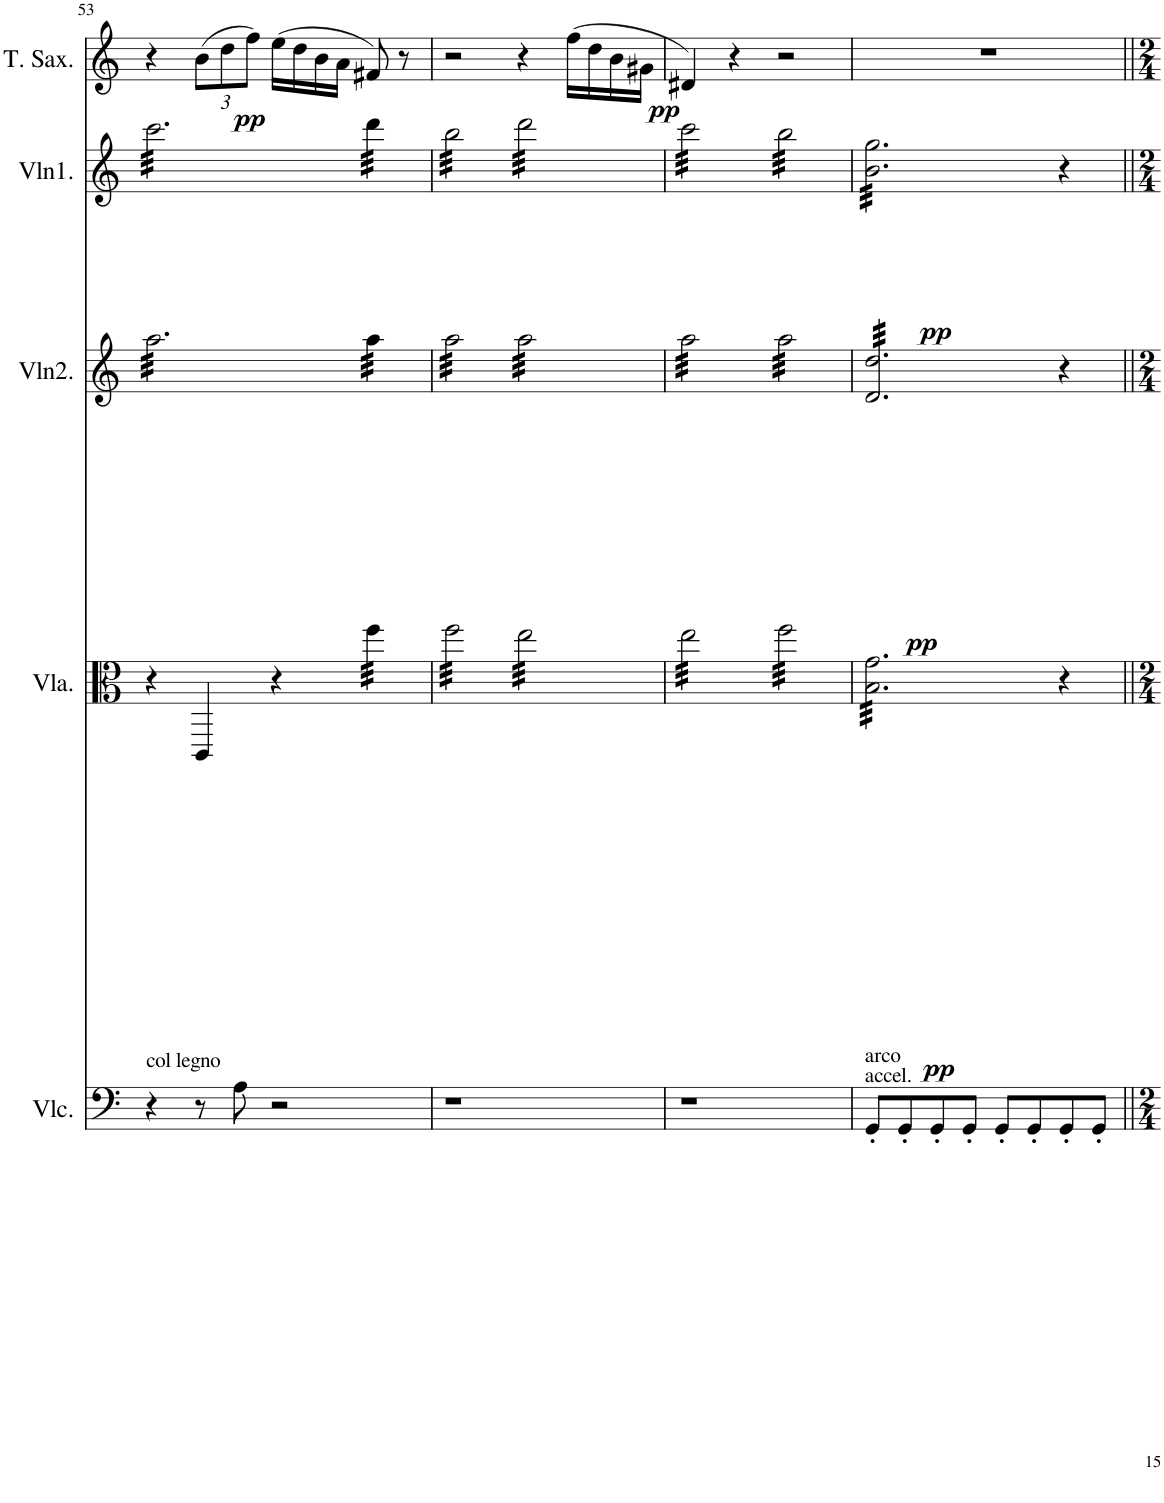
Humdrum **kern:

**kern	**dynam	**kern	**dynam	**kern	**dynam	**kern	**dynam	**kern	**dynam
*part5	*part5	*part4	*part4	*part3	*part3	*part2	*part2	*part1	*part1
*staff5	*staff5	*staff4	*staff4	*staff3	*staff3	*staff2	*staff2	*staff1	*staff1
*I"Cello	*	*I"Viola	*	*I"Violin2	*	*I"Violin1	*	*I"Tenor Sax	*
*	*	*I'Vla.	*	*I'Vln2.	*	*I'Vln1.	*	*I'T. Sax.	*
!!LO:PB:g=z
*clefF4	*	*clefC3	*	*clefG2	*	*clefG2	*	*clefG2	*
*	*	*	*	*	*	*	*	*Trd8c14	*
*k[]	*	*k[]	*	*k[]	*	*k[]	*	*k[]	*
*M4/4	*	*M4/4	*	*M4/4	*	*M4/4	*	*M4/4	*
=53	=53	=53	=53	=53	=53	=53	=53	=53	=53
!LO:TX:a:t=col legno	!	!	!	!	!	!	!	!	!
*	*	*	*	*tremolo	*	*	*	*	*
*	*	*	*	*	*	*tremolo	*	*	*
4r	.	4r	.	32aa\LLL	.	32ccc\LLL	.	4r	.
.	.	.	.	32aa\	.	32ccc\	.	.	.
.	.	.	.	32aa\	.	32ccc\	.	.	.
.	.	.	.	32aa\	.	32ccc\	.	.	.
.	.	.	.	32aa\	.	32ccc\	.	.	.
.	.	.	.	32aa\	.	32ccc\	.	.	.
.	.	.	.	32aa\	.	32ccc\	.	.	.
.	.	.	.	32aa\	.	32ccc\	.	.	.
*	*	*	*	*	*	*	*	*Xbrackettup	*
!	!	!	!	!	!	!	!	!	!LO:DY:b
8r	.	4CC/	.	32aa\	.	32ccc\	.	(12b\L	pp
.	.	.	.	32aa\	.	32ccc\	.	.	.
.	.	.	.	32aa\	.	32ccc\	.	.	.
.	.	.	.	.	.	.	.	12dd\	.
.	.	.	.	32aa\	.	32ccc\	.	.	.
8A\	.	.	.	32aa\	.	32ccc\	.	.	.
.	.	.	.	32aa\	.	32ccc\	.	.	.
.	.	.	.	.	.	.	.	12ff\J)	.
.	.	.	.	32aa\	.	32ccc\	.	.	.
.	.	.	.	32aa\	.	32ccc\	.	.	.
2r	.	4r	.	32aa\	.	32ccc\	.	(16ee\LL	.
.	.	.	.	32aa\	.	32ccc\	.	.	.
.	.	.	.	32aa\	.	32ccc\	.	16dd\	.
.	.	.	.	32aa\	.	32ccc\	.	.	.
.	.	.	.	32aa\	.	32ccc\	.	16b\	.
.	.	.	.	32aa\	.	32ccc\	.	.	.
.	.	.	.	32aa\	.	32ccc\	.	16a\JJ	.
.	.	.	.	32aa\JJJ	.	32ccc\JJJ	.	.	.
*	*	*tremolo	*	*	*	*	*	*	*
.	.	32ff\LLL	.	32aa\LLL	.	32ddd\LLL	.	8f#X/)	.
.	.	32ff\	.	32aa\	.	32ddd\	.	.	.
.	.	32ff\	.	32aa\	.	32ddd\	.	.	.
.	.	32ff\	.	32aa\	.	32ddd\	.	.	.
.	.	32ff\	.	32aa\	.	32ddd\	.	8r	.
.	.	32ff\	.	32aa\	.	32ddd\	.	.	.
.	.	32ff\	.	32aa\	.	32ddd\	.	.	.
.	.	32ff\JJJ	.	32aa\JJJ	.	32ddd\JJJ	.	.	.
=54	=54	=54	=54	=54	=54	=54	=54	=54	=54
1r	.	32ff\LLL	.	32aa\LLL	.	32bb\LLL	.	2r	.
.	.	32ff\	.	32aa\	.	32bb\	.	.	.
.	.	32ff\	.	32aa\	.	32bb\	.	.	.
.	.	32ff\	.	32aa\	.	32bb\	.	.	.
.	.	32ff\	.	32aa\	.	32bb\	.	.	.
.	.	32ff\	.	32aa\	.	32bb\	.	.	.
.	.	32ff\	.	32aa\	.	32bb\	.	.	.
.	.	32ff\	.	32aa\	.	32bb\	.	.	.
.	.	32ff\	.	32aa\	.	32bb\	.	.	.
.	.	32ff\	.	32aa\	.	32bb\	.	.	.
.	.	32ff\	.	32aa\	.	32bb\	.	.	.
.	.	32ff\	.	32aa\	.	32bb\	.	.	.
.	.	32ff\	.	32aa\	.	32bb\	.	.	.
.	.	32ff\	.	32aa\	.	32bb\	.	.	.
.	.	32ff\	.	32aa\	.	32bb\	.	.	.
.	.	32ff\JJJ	.	32aa\JJJ	.	32bb\JJJ	.	.	.
.	.	32ee\LLL	.	32aa\LLL	.	32ddd\LLL	.	4r	.
.	.	32ee\	.	32aa\	.	32ddd\	.	.	.
.	.	32ee\	.	32aa\	.	32ddd\	.	.	.
.	.	32ee\	.	32aa\	.	32ddd\	.	.	.
.	.	32ee\	.	32aa\	.	32ddd\	.	.	.
.	.	32ee\	.	32aa\	.	32ddd\	.	.	.
.	.	32ee\	.	32aa\	.	32ddd\	.	.	.
.	.	32ee\	.	32aa\	.	32ddd\	.	.	.
!	!	!	!	!	!	!	!	!	!LO:DY:b
.	.	32ee\	.	32aa\	.	32ddd\	.	(16ff\LL	pp
.	.	32ee\	.	32aa\	.	32ddd\	.	.	.
.	.	32ee\	.	32aa\	.	32ddd\	.	16dd\	.
.	.	32ee\	.	32aa\	.	32ddd\	.	.	.
.	.	32ee\	.	32aa\	.	32ddd\	.	16b\	.
.	.	32ee\	.	32aa\	.	32ddd\	.	.	.
.	.	32ee\	.	32aa\	.	32ddd\	.	16g#X\JJ	.
.	.	32ee\JJJ	.	32aa\JJJ	.	32ddd\JJJ	.	.	.
=55	=55	=55	=55	=55	=55	=55	=55	=55	=55
1r	.	32ee\LLL	.	32aa\LLL	.	32ccc\LLL	.	4d#X/)	.
.	.	32ee\	.	32aa\	.	32ccc\	.	.	.
.	.	32ee\	.	32aa\	.	32ccc\	.	.	.
.	.	32ee\	.	32aa\	.	32ccc\	.	.	.
.	.	32ee\	.	32aa\	.	32ccc\	.	.	.
.	.	32ee\	.	32aa\	.	32ccc\	.	.	.
.	.	32ee\	.	32aa\	.	32ccc\	.	.	.
.	.	32ee\	.	32aa\	.	32ccc\	.	.	.
.	.	32ee\	.	32aa\	.	32ccc\	.	4r	.
.	.	32ee\	.	32aa\	.	32ccc\	.	.	.
.	.	32ee\	.	32aa\	.	32ccc\	.	.	.
.	.	32ee\	.	32aa\	.	32ccc\	.	.	.
.	.	32ee\	.	32aa\	.	32ccc\	.	.	.
.	.	32ee\	.	32aa\	.	32ccc\	.	.	.
.	.	32ee\	.	32aa\	.	32ccc\	.	.	.
.	.	32ee\JJJ	.	32aa\JJJ	.	32ccc\JJJ	.	.	.
.	.	32ff\LLL	.	32aa\LLL	.	32bb\LLL	.	2r	.
.	.	32ff\	.	32aa\	.	32bb\	.	.	.
.	.	32ff\	.	32aa\	.	32bb\	.	.	.
.	.	32ff\	.	32aa\	.	32bb\	.	.	.
.	.	32ff\	.	32aa\	.	32bb\	.	.	.
.	.	32ff\	.	32aa\	.	32bb\	.	.	.
.	.	32ff\	.	32aa\	.	32bb\	.	.	.
.	.	32ff\	.	32aa\	.	32bb\	.	.	.
.	.	32ff\	.	32aa\	.	32bb\	.	.	.
.	.	32ff\	.	32aa\	.	32bb\	.	.	.
.	.	32ff\	.	32aa\	.	32bb\	.	.	.
.	.	32ff\	.	32aa\	.	32bb\	.	.	.
.	.	32ff\	.	32aa\	.	32bb\	.	.	.
.	.	32ff\	.	32aa\	.	32bb\	.	.	.
.	.	32ff\	.	32aa\	.	32bb\	.	.	.
.	.	32ff\JJJ	.	32aa\JJJ	.	32bb\JJJ	.	.	.
=56	=56	=56	=56	=56	=56	=56	=56	=56	=56
!LO:TX:a:t=accel.	!	!	!	!	!	!	!	!	!
!LO:TX:a:t=arco	!	!	!	!	!	!	!	!	!
!	!LO:HP:b	!	!	!	!	!	!	!	!
!	!LO:DY:n=1:b	!	!LO:DY:b	!	!LO:DY:b	!	!LO:DY:b	!	!
8GG'/L	< pp	32B\ 32g\LLL	pp	32d/ 32dd/LLL	pp	32b\ 32gg\LLL	pp	1r	.
.	.	32B\ 32g\	.	32d/ 32dd/	.	32b\ 32gg\	.	.	.
.	.	32B\ 32g\	.	32d/ 32dd/	.	32b\ 32gg\	.	.	.
.	.	32B\ 32g\	.	32d/ 32dd/	.	32b\ 32gg\	.	.	.
8GG'/	.	32B\ 32g\	.	32d/ 32dd/	.	32b\ 32gg\	.	.	.
.	.	32B\ 32g\	.	32d/ 32dd/	.	32b\ 32gg\	.	.	.
.	.	32B\ 32g\	.	32d/ 32dd/	.	32b\ 32gg\	.	.	.
.	.	32B\ 32g\	.	32d/ 32dd/	.	32b\ 32gg\	.	.	.
8GG'/	.	32B\ 32g\	.	32d/ 32dd/	.	32b\ 32gg\	.	.	.
.	.	32B\ 32g\	.	32d/ 32dd/	.	32b\ 32gg\	.	.	.
.	.	32B\ 32g\	.	32d/ 32dd/	.	32b\ 32gg\	.	.	.
.	.	32B\ 32g\	.	32d/ 32dd/	.	32b\ 32gg\	.	.	.
8GG'/J	.	32B\ 32g\	.	32d/ 32dd/	.	32b\ 32gg\	.	.	.
.	.	32B\ 32g\	.	32d/ 32dd/	.	32b\ 32gg\	.	.	.
.	.	32B\ 32g\	.	32d/ 32dd/	.	32b\ 32gg\	.	.	.
.	.	32B\ 32g\	.	32d/ 32dd/	.	32b\ 32gg\	.	.	.
8GG'/L	.	32B\ 32g\	.	32d/ 32dd/	.	32b\ 32gg\	.	.	.
.	.	32B\ 32g\	.	32d/ 32dd/	.	32b\ 32gg\	.	.	.
.	.	32B\ 32g\	.	32d/ 32dd/	.	32b\ 32gg\	.	.	.
.	.	32B\ 32g\	.	32d/ 32dd/	.	32b\ 32gg\	.	.	.
8GG'/	.	32B\ 32g\	.	32d/ 32dd/	.	32b\ 32gg\	.	.	.
.	.	32B\ 32g\	.	32d/ 32dd/	.	32b\ 32gg\	.	.	.
.	.	32B\ 32g\	.	32d/ 32dd/	.	32b\ 32gg\	.	.	.
.	.	32B\ 32g\JJJ	.	32d/ 32dd/JJJ	.	32b\ 32gg\JJJ	.	.	.
*	*	*	*	*	*	*Xtremolo	*	*	*
*	*	*	*	*Xtremolo	*	*	*	*	*
*	*	*Xtremolo	*	*	*	*	*	*	*
8GG'/	.	4r	.	4r	.	4r	.	.	.
8GG'/J	.	.	.	.	.	.	.	.	.
.	[	.	.	.	.	.	.	.	.
=||	=||	=||	=||	=||	=||	=||	=||	=||	=||
*-	*-	*-	*-	*-	*-	*-	*-	*-	*-
